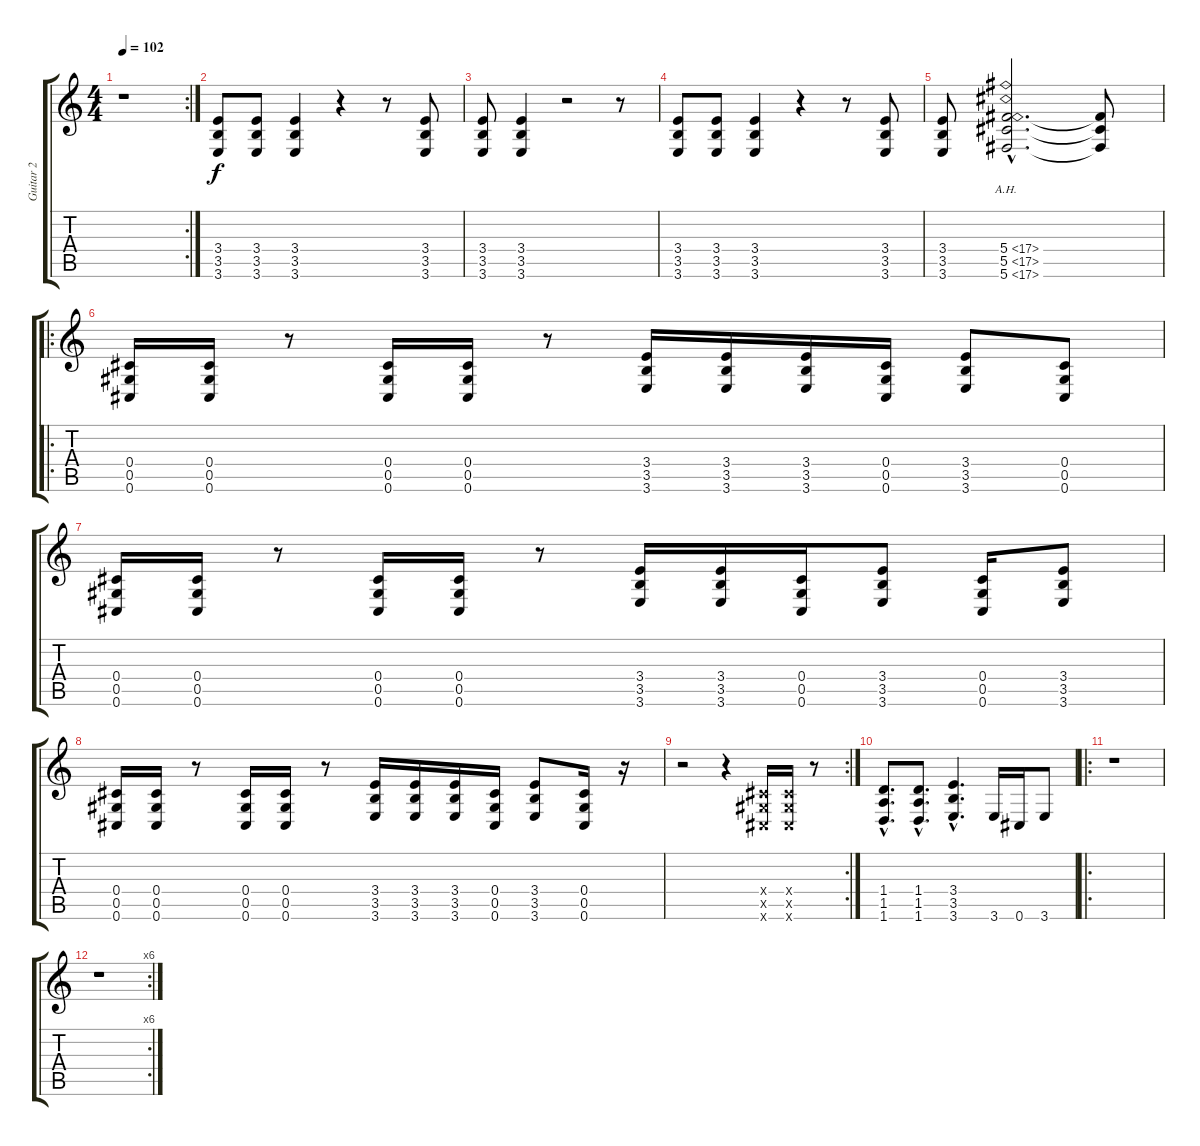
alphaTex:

\track ("Guitar 2" "Guitar 2") {instrument distortionguitar}
\staff {score tabs}
\tuning (Eb4 Bb3 Gb3 Db3 Ab2 Db2) {hide}
\rc 2
\ts (4 4)
\tempo 102
\clef g2
\ks c
r.1{dy f} |
(3.4 3.5 3.6).8 (3.4 3.5 3.6).8 (3.4 3.5 3.6).4 r.4 r.8 (3.4 3.5 3.6).8 |
(3.4 3.5 3.6).8 (3.4 3.5 3.6).4 r.2 r.8 |
(3.4 3.5 3.6).8 (3.4 3.5 3.6).8 (3.4 3.5 3.6).4 r.4 r.8 (3.4 3.5 3.6).8 |
(3.4 3.5 3.6).8 (5.4{ah 12 hac} 5.5{ah 12 hac} 5.6{ah 12 hac}).2{d} (5.4{t} 5.5{t} 5.6{t}).8 |
\ro
(0.4 0.5 0.6).16 (0.4 0.5 0.6).16 r.8 (0.4 0.5 0.6).16 (0.4 0.5 0.6).16 r.8 (3.4 3.5 3.6).16 (3.4 3.5 3.6).16 (3.4 3.5 3.6).16 (0.4 0.5 0.6).16 (3.4 3.5 3.6).8 (0.4 0.5 0.6).8 |
(0.4 0.5 0.6).16 (0.4 0.5 0.6).16 r.8 (0.4 0.5 0.6).16 (0.4 0.5 0.6).16 r.8 (3.4 3.5 3.6).16 (3.4 3.5 3.6).16 (0.4 0.5 0.6).16 (3.4 3.5 3.6).8 (0.4 0.5 0.6).16 (3.4 3.5 3.6).8 |
(0.4 0.5 0.6).16 (0.4 0.5 0.6).16 r.8 (0.4 0.5 0.6).16 (0.4 0.5 0.6).16 r.8 (3.4 3.5 3.6).16 (3.4 3.5 3.6).16 (3.4 3.5 3.6).16 (0.4 0.5 0.6).16 (3.4 3.5 3.6).8 (0.4 0.5 0.6).16 r.16 |
\rc 2
r.2 r.4 (0.4{x} 0.5{x} 0.6{x}).16 (0.4{x} 0.5{x} 0.6{x}).16 r.8 |
(1.4{hac} 1.5{hac} 1.6{hac}).8{d} (1.4{hac} 1.5{hac} 1.6{hac}).8{d} (3.4{hac} 3.5{hac} 3.6{hac}).4{d} 3.6.16 0.6.16 3.6.8 |
\ro
r.1 |
\rc 6
r.1
